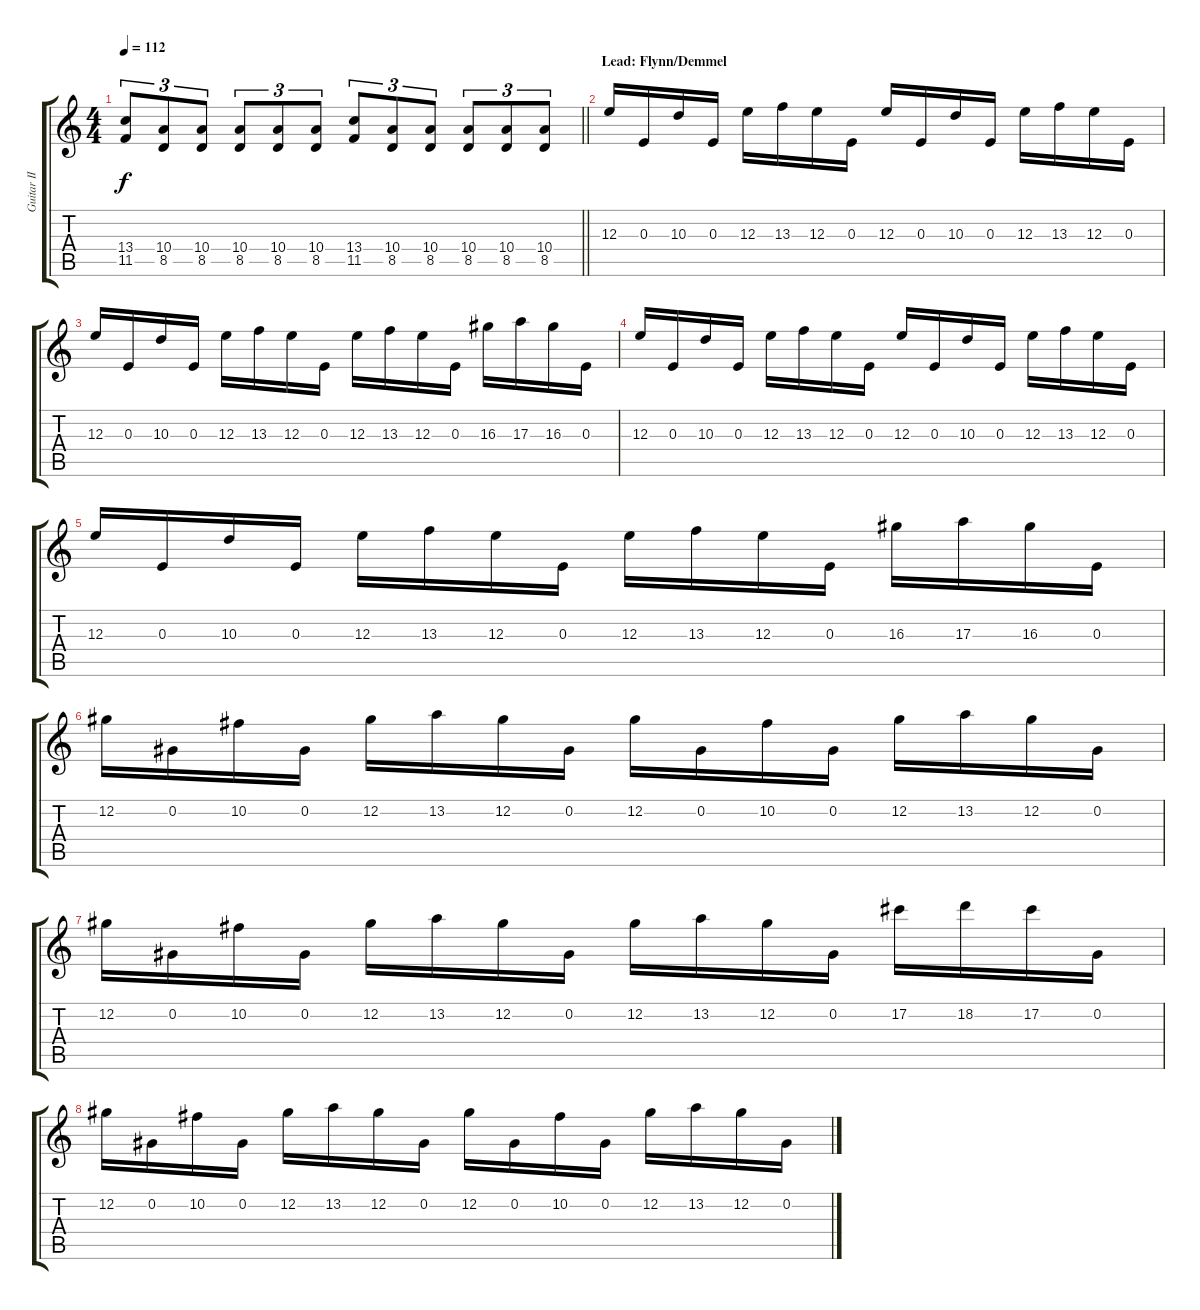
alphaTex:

\track ("Guitar II" "Guitar II") {instrument distortionguitar}
\staff {score tabs}
\tuning (Db4 Ab3 E3 B2 Gb2 Db2) {hide}
\ts (4 4)
\tempo 112
\clef g2
\barLineRight lightlight
\ks c
(13.4 11.5).8{tu (3 2) dy f} (10.4 8.5).8{tu (3 2)} (10.4 8.5).8{tu (3 2)} (10.4 8.5).8{tu (3 2)} (10.4 8.5).8{tu (3 2)} (10.4 8.5).8{tu (3 2)} (13.4 11.5).8{tu (3 2)} (10.4 8.5).8{tu (3 2)} (10.4 8.5).8{tu (3 2)} (10.4 8.5).8{tu (3 2)} (10.4 8.5).8{tu (3 2)} (10.4 8.5).8{tu (3 2)} |
\section ("" "Lead: Flynn/Demmel")
12.3.16 0.3.16 10.3.16 0.3.16 12.3.16 13.3.16 12.3.16 0.3.16 12.3.16 0.3.16 10.3.16 0.3.16 12.3.16 13.3.16 12.3.16 0.3.16 |
12.3.16 0.3.16 10.3.16 0.3.16 12.3.16 13.3.16 12.3.16 0.3.16 12.3.16 13.3.16 12.3.16 0.3.16 16.3.16 17.3.16 16.3.16 0.3.16 |
12.3.16 0.3.16 10.3.16 0.3.16 12.3.16 13.3.16 12.3.16 0.3.16 12.3.16 0.3.16 10.3.16 0.3.16 12.3.16 13.3.16 12.3.16 0.3.16 |
12.3.16 0.3.16 10.3.16 0.3.16 12.3.16 13.3.16 12.3.16 0.3.16 12.3.16 13.3.16 12.3.16 0.3.16 16.3.16 17.3.16 16.3.16 0.3.16 |
12.2.16 0.2.16 10.2.16 0.2.16 12.2.16 13.2.16 12.2.16 0.2.16 12.2.16 0.2.16 10.2.16 0.2.16 12.2.16 13.2.16 12.2.16 0.2.16 |
12.2.16 0.2.16 10.2.16 0.2.16 12.2.16 13.2.16 12.2.16 0.2.16 12.2.16 13.2.16 12.2.16 0.2.16 17.2.16 18.2.16 17.2.16 0.2.16 |
12.2.16 0.2.16 10.2.16 0.2.16 12.2.16 13.2.16 12.2.16 0.2.16 12.2.16 0.2.16 10.2.16 0.2.16 12.2.16 13.2.16 12.2.16 0.2.16
